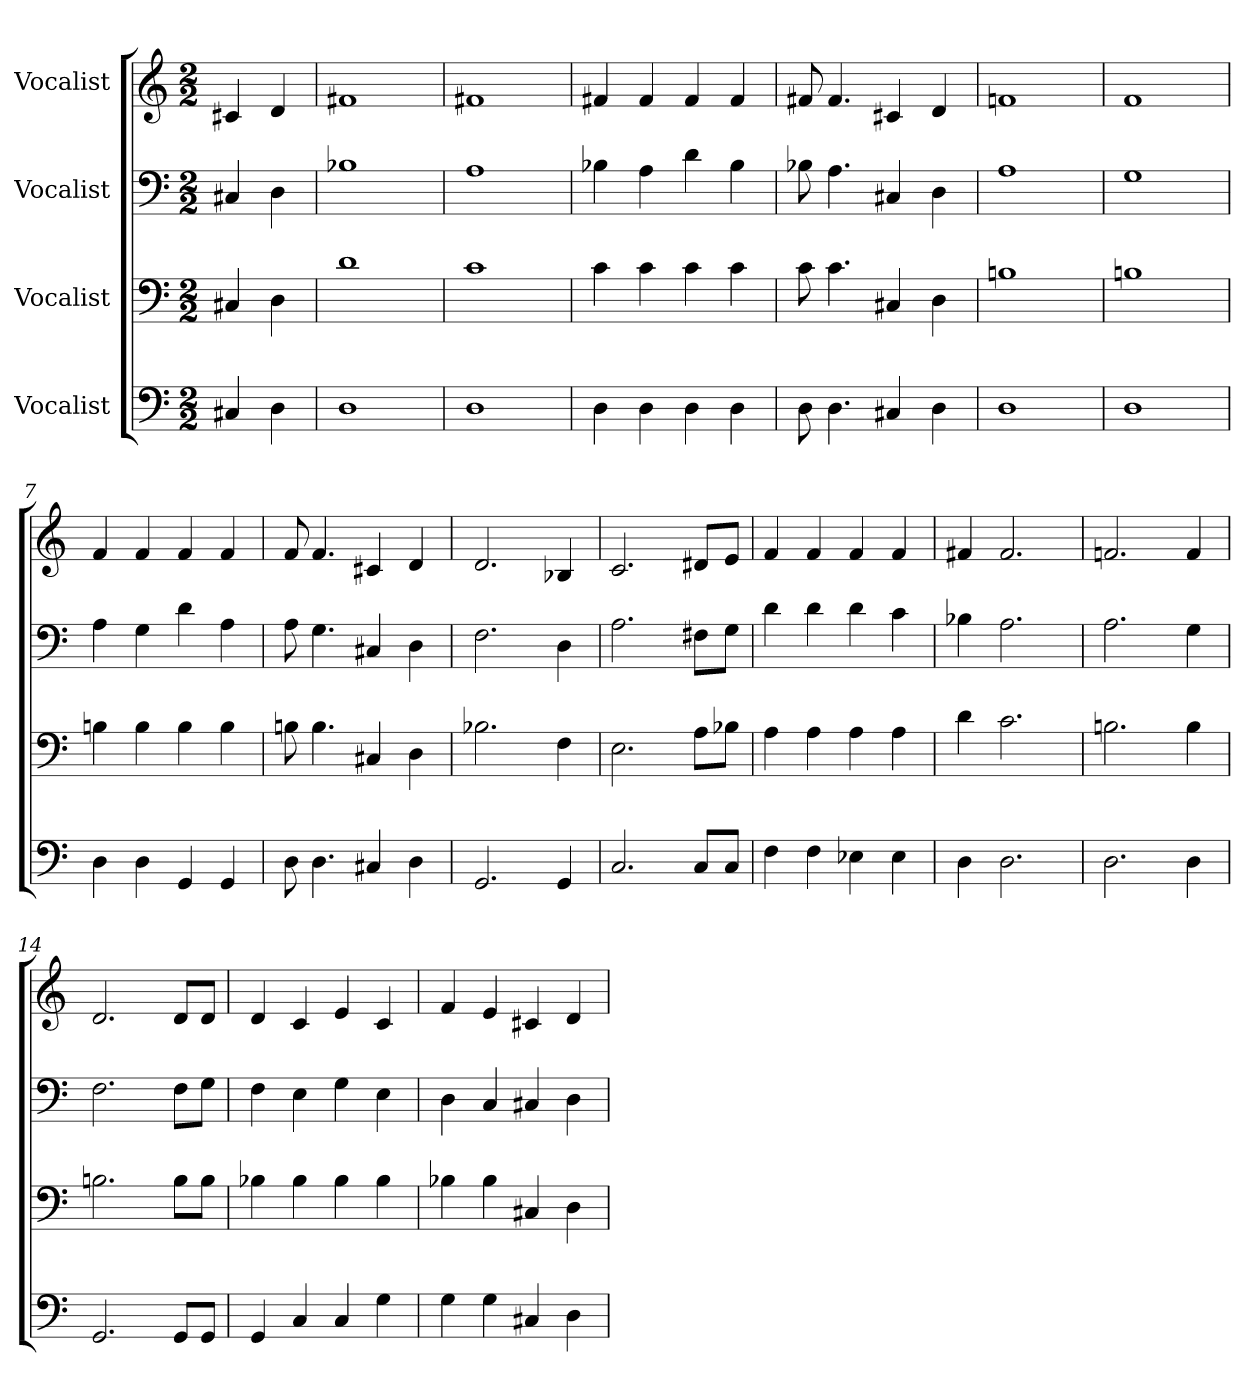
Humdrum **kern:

**kern	**kern	**kern	**kern
*part4	*part3	*part2	*part1
*staff4	*staff3	*staff2	*staff1
*I"Vocalist	*I"Vocalist	*I"Vocalist	*I"Vocalist
*M2/2	*M2/2	*M2/2	*M2/2
=	=	=	=
4C#X	4C#X	4C#X	4c#X
4D	4D	4D	4d
=1	=1	=1	=1
1D	1d	1B-X	1f#X
=2	=2	=2	=2
1D	1c	1A	1f#X
=3	=3	=3	=3
4D	4c	4B-X	4f#X
4D	4c	4A	4f#
4D	4c	4d	4f#
4D	4c	4B-	4f#
=4	=4	=4	=4
8D	8c	8B-X	8f#X
4.D	4.c	4.A	4.f#
4C#X	4C#X	4C#X	4c#X
4D	4D	4D	4d
=5	=5	=5	=5
1D	1Bn	1A	1fn
=6	=6	=6	=6
1D	1Bn	1G	1f
=7	=7	=7	=7
4D	4Bn	4A	4f
4D	4B	4G	4f
4GG	4B	4d	4f
4GG	4B	4A	4f
=8	=8	=8	=8
8D	8Bn	8A	8f
4.D	4.B	4.G	4.f
4C#X	4C#X	4C#X	4c#X
4D	4D	4D	4d
=9	=9	=9	=9
2.GG	2.B-X	2.F	2.d
4GG	4F	4D	4B-X
=10	=10	=10	=10
2.C	2.E	2.A	2.c
8CL	8AL	8F#XL	8d#XL
8CJ	8B-XJ	8GJ	8eJ
=11	=11	=11	=11
4F	4A	4d	4f
4F	4A	4d	4f
4E-X	4A	4d	4f
4E-	4A	4c	4f
=12	=12	=12	=12
4D	4d	4B-X	4f#X
2.D	2.c	2.A	2.f#
=13	=13	=13	=13
2.D	2.Bn	2.A	2.fn
4D	4B	4G	4f
=14	=14	=14	=14
2.GG	2.Bn	2.F	2.d
8GGL	8BL	8FL	8dL
8GGJ	8BJ	8GJ	8dJ
=15	=15	=15	=15
4GG	4B-X	4F	4d
4C	4B-	4E	4c
4C	4B-	4G	4e
4G	4B-	4E	4c
=16	=16	=16	=16
4G	4B-X	4D	4f
4G	4B-	4C	4e
4C#X	4C#X	4C#X	4c#X
4D	4D	4D	4d
=	=	=	=
*-	*-	*-	*-
